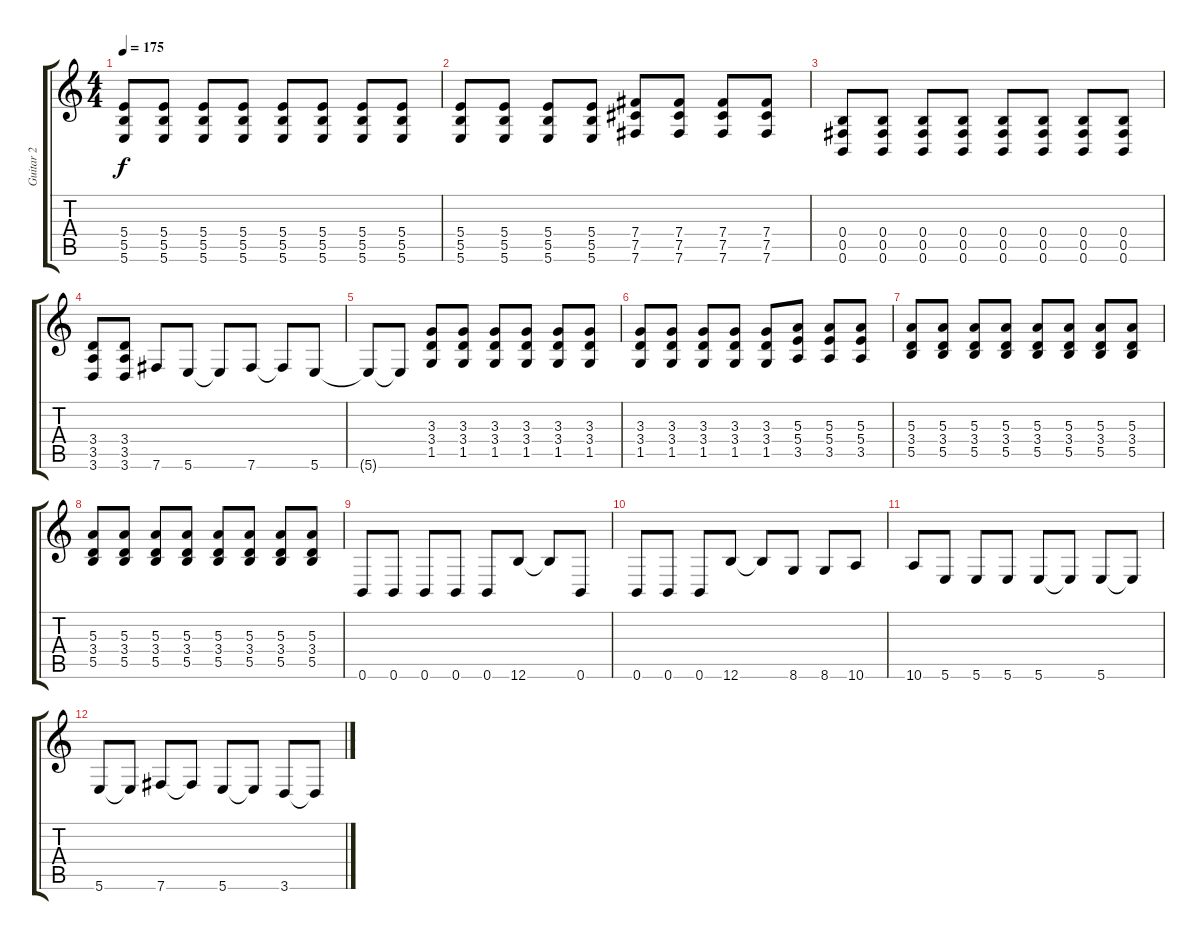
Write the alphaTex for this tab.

\track ("Guitar 2" "Guitar 2") {instrument distortionguitar}
\staff {score tabs}
\tuning (Db4 Ab3 E3 B2 Gb2 B1) {hide}
\ts (4 4)
\tempo 175
\clef g2
\ks c
(5.4 5.5 5.6).8{dy f} (5.4 5.5 5.6).8 (5.4 5.5 5.6).8 (5.4 5.5 5.6).8 (5.4 5.5 5.6).8 (5.4 5.5 5.6).8 (5.4 5.5 5.6).8 (5.4 5.5 5.6).8 |
(5.4 5.5 5.6).8 (5.4 5.5 5.6).8 (5.4 5.5 5.6).8 (5.4 5.5 5.6).8 (7.4 7.5 7.6).8 (7.4 7.5 7.6).8 (7.4 7.5 7.6).8 (7.4 7.5 7.6).8 |
(0.4 0.5 0.6).8 (0.4 0.5 0.6).8 (0.4 0.5 0.6).8 (0.4 0.5 0.6).8 (0.4 0.5 0.6).8 (0.4 0.5 0.6).8 (0.4 0.5 0.6).8 (0.4 0.5 0.6).8 |
(3.4 3.5 3.6).8 (3.4 3.5 3.6).8 7.6.8 5.6.8 5.6{t}.8 7.6.8 7.6{t}.8 5.6.8 |
5.6{t}.8 5.6{t}.8 (3.3 3.4 1.5).8 (3.3 3.4 1.5).8 (3.3 3.4 1.5).8 (3.3 3.4 1.5).8 (3.3 3.4 1.5).8 (3.3 3.4 1.5).8 |
(3.3 3.4 1.5).8 (3.3 3.4 1.5).8 (3.3 3.4 1.5).8 (3.3 3.4 1.5).8 (3.3 3.4 1.5).8 (5.3 5.4 3.5).8 (5.3 5.4 3.5).8 (5.3 5.4 3.5).8 |
(5.3 3.4 5.5).8 (5.3 3.4 5.5).8 (5.3 3.4 5.5).8 (5.3 3.4 5.5).8 (5.3 3.4 5.5).8 (5.3 3.4 5.5).8 (5.3 3.4 5.5).8 (5.3 3.4 5.5).8 |
(5.3 3.4 5.5).8 (5.3 3.4 5.5).8 (5.3 3.4 5.5).8 (5.3 3.4 5.5).8 (5.3 3.4 5.5).8 (5.3 3.4 5.5).8 (5.3 3.4 5.5).8 (5.3 3.4 5.5).8 |
0.6.8 0.6.8 0.6.8 0.6.8 0.6.8 12.6.8 12.6{t}.8 0.6.8 |
0.6.8 0.6.8 0.6.8 12.6.8 12.6{t}.8 8.6.8 8.6.8 10.6.8 |
10.6.8 5.6.8 5.6.8 5.6.8 5.6.8 5.6{t}.8 5.6.8 5.6{t}.8 |
5.6.8 5.6{t}.8 7.6.8 7.6{t}.8 5.6.8 5.6{t}.8 3.6.8 3.6{t}.8
